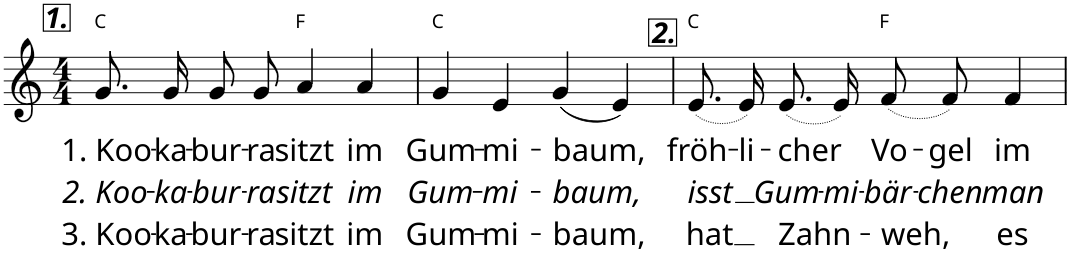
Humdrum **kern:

**kern	**text	**text	**text	**harte
*part1	*part1	*part1	*part1	*part1
*staff1	*staff1	*staff1	*staff1	*
*I"P1	*	*	*	*
*clefG2	*	*	*	*
*k[]	*	*	*	*
*M4/4	*	*	*	*
=1	=1	=1	=1	=1
!LO:TX:a:Bi:t=1.	!	!	!	!
!	!LO:LY:b	!LO:LY:b	!LO:LY:b	!
8.g/L	1. Koo-	2. Koo-	3. Koo-	C:maj
!	!LO:LY:b	!LO:LY:b	!LO:LY:b	!
16g/Jk	-ka-	-ka-	-ka-	.
!	!LO:LY:b	!LO:LY:b	!LO:LY:b	!
8g/L	-bur-	-bur-	-bur-	.
!	!LO:LY:b	!LO:LY:b	!LO:LY:b	!
8g/J	-ra	-ra	-ra	.
!	!LO:LY:b	!LO:LY:b	!LO:LY:b	!
4a/	sitzt	sitzt	sitzt	F:maj
!	!LO:LY:b	!LO:LY:b	!LO:LY:b	!
4a/	im	im	im	.
=2	=2	=2	=2	=2
!	!LO:LY:b	!LO:LY:b	!LO:LY:b	!
4g/	Gum-	Gum-	Gum-	C:maj
!	!LO:LY:b	!LO:LY:b	!LO:LY:b	!
4e/	-mi-	-mi-	-mi-	.
!	!LO:LY:b	!LO:LY:b	!LO:LY:b	!
(4g/	-baum,	-baum,	-baum,	.
4e/)	.	.	.	.
=3	=3	=3	=3	=3
!LO:TX:a:Bi:t=2.	!	!	!	!
!	!LO:LY:b	!LO:LY:b	!LO:LY:b	!
(8.e/L	fröh-	isst	hat	C:maj
!	!LO:LY:b	!	!	!
16e/Jk)	-li-	.	.	.
!	!LO:LY:b	!LO:LY:b	!LO:LY:b	!
(8.e/L	-cher	Gum-	Zahn-	.
!	!	!LO:LY:b	!	!
16e/Jk)	.	-mi-	.	.
!	!LO:LY:b	!LO:LY:b	!LO:LY:b	!
(8f/L	Vo-	-bär-	-weh,	F:maj
!	!LO:LY:b	!LO:LY:b	!	!
8f/J)	-gel	-chen	.	.
!	!LO:LY:b	!LO:LY:b	!LO:LY:b	!
4f/	im	man	es	.
=	=	=	=	=
*-	*-	*-	*-	*-
